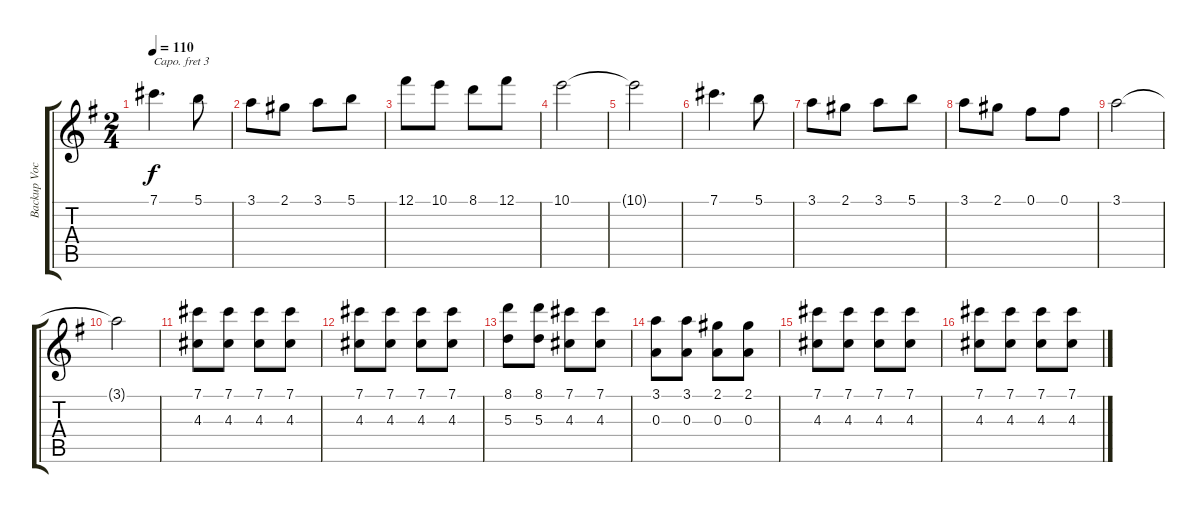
\track ("Backup Vocals" "Backup Voc") {instrument overdrivenguitar}
\staff {score tabs}
\capo 3
\tuning (Eb4 Bb3 Gb3 Db3 Ab2 Eb2) {hide}
\ts (2 4)
\tempo 110
\clef g2
\ks g
7.1.4{d dy f} 5.1.8 |
3.1.8 2.1.8 3.1.8 5.1.8 |
12.1.8 10.1.8 8.1.8 12.1.8 |
10.1.2 |
10.1{t}.2 |
7.1.4{d} 5.1.8 |
3.1.8 2.1.8 3.1.8 5.1.8 |
3.1.8 2.1.8 0.1.8 0.1.8 |
3.1.2 |
3.1{t}.2 |
(7.1 4.3).8 (7.1 4.3).8 (7.1 4.3).8 (7.1 4.3).8 |
(7.1 4.3).8 (7.1 4.3).8 (7.1 4.3).8 (7.1 4.3).8 |
(8.1 5.3).8 (8.1 5.3).8 (7.1 4.3).8 (7.1 4.3).8 |
(3.1 0.3).8 (3.1 0.3).8 (2.1 0.3).8 (2.1 0.3).8 |
(7.1 4.3).8 (7.1 4.3).8 (7.1 4.3).8 (7.1 4.3).8 |
(7.1 4.3).8 (7.1 4.3).8 (7.1 4.3).8 (7.1 4.3).8
